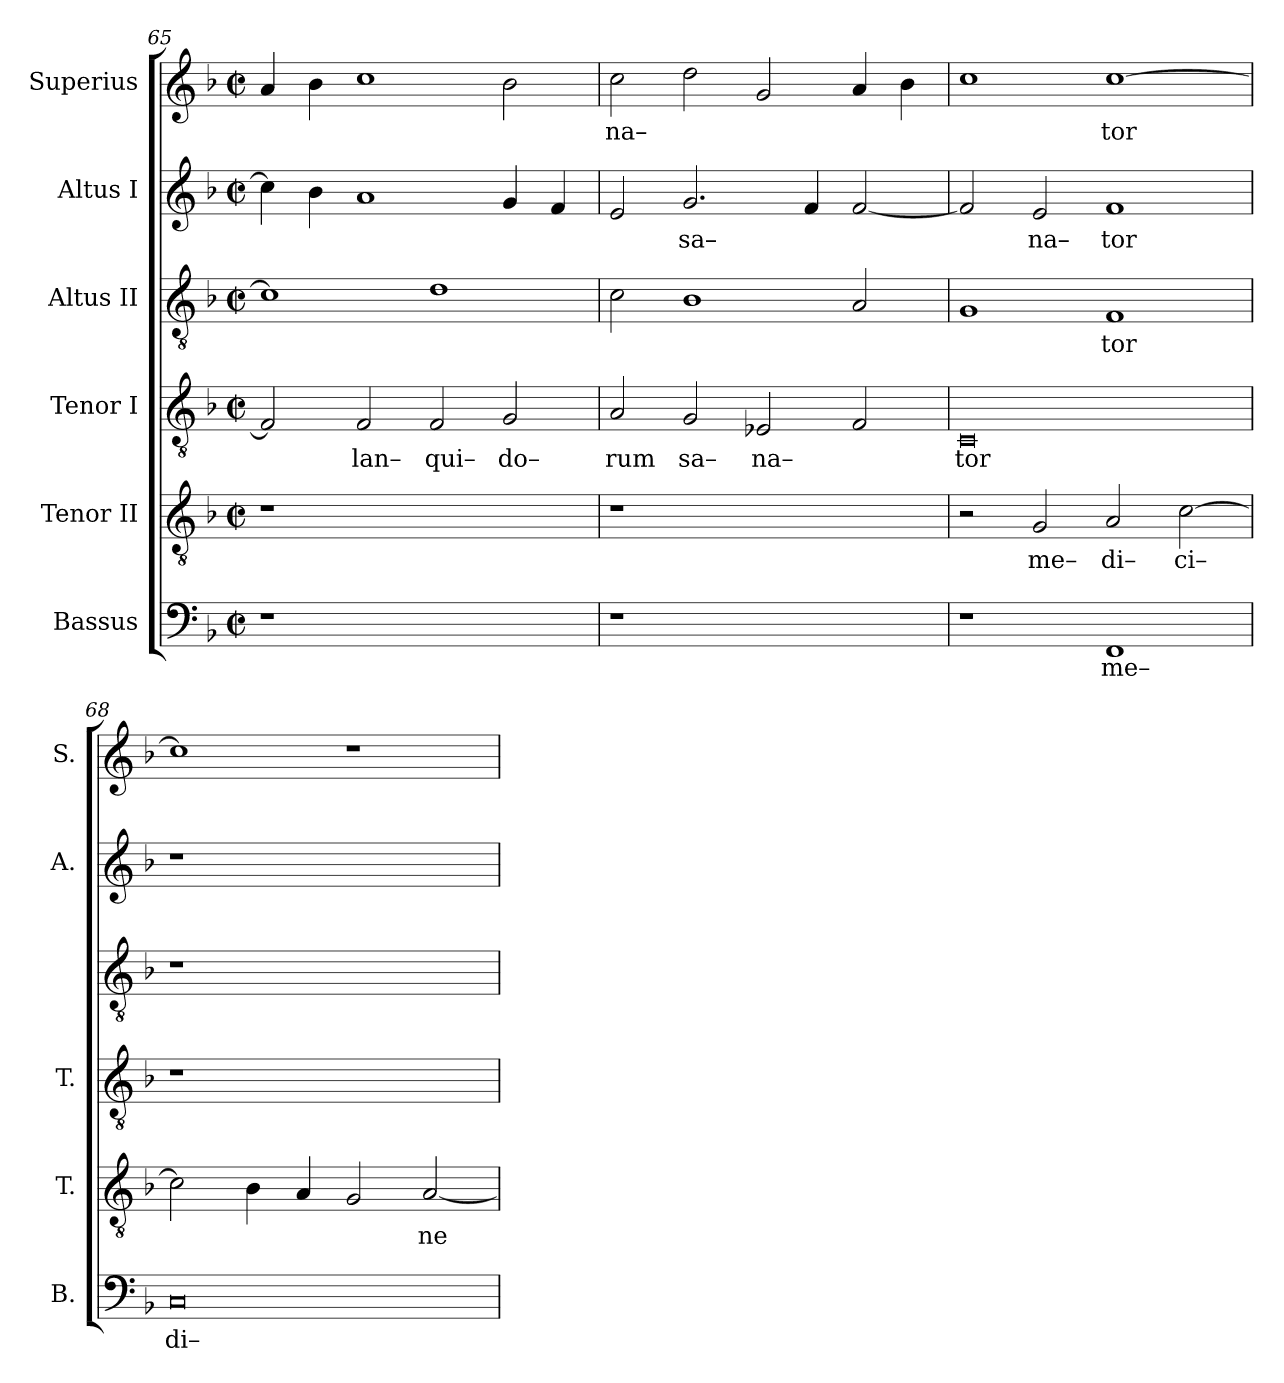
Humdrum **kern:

**kern	**text	**kern	**text	**kern	**text	**kern	**text	**kern	**text	**kern	**text
*part6	*part6	*part5	*part5	*part4	*part4	*part3	*part3	*part2	*part2	*part1	*part1
*staff6	*staff6	*staff5	*staff5	*staff4	*staff4	*staff3	*staff3	*staff2	*staff2	*staff1	*staff1
*I"Bassus	*	*I"Tenor II	*	*I"Tenor I	*	*I"Altus II	*	*I"Altus I	*	*I"Superius	*
*I'B.	*	*I'T.	*	*I'T.	*	*	*	*I'A.	*	*I'S.	*
*clefF4	*	*clefGv2	*	*clefGv2	*	*clefGv2	*	*clefG2	*	*clefG2	*
*	*	*ITrd7c12	*	*ITrd7c12	*	*ITrd7c12	*	*	*	*	*
*k[b-]	*	*k[b-]	*	*k[b-]	*	*k[b-]	*	*k[b-]	*	*k[b-]	*
*F:	*	*F:	*	*F:	*	*F:	*	*F:	*	*F:	*
*M2/2	*	*M2/2	*	*M2/2	*	*M2/2	*	*M2/2	*	*M2/2	*
*met(c|)	*	*met(c|)	*	*met(c|)	*	*met(c|)	*	*met(c|)	*	*met(c|)	*
=65	=65	=65	=65	=65	=65	=65	=65	=65	=65	=65	=65
!LO:N:vis=1	!	!LO:N:vis=1	!	!	!	!	!	!	!	!	!
1r	.	1r	.	2FFi/]	.	1Ci]	.	4cci\]	.	4ai/	.
.	.	.	.	.	.	.	.	4b-i\	.	4b-i\	.
!	!	!	!	!	!LO:LY:b:color=#000000	!	!	!	!	!	!
.	.	.	.	2FFi/	lan–	.	.	1ai	.	1cci	.
!	!	!	!	!	!LO:LY:b:color=#000000	!	!	!	!	!	!
1ryy	.	1ryy	.	2FFi/	qui–	1Di	.	.	.	.	.
!	!	!	!	!	!LO:LY:b:color=#000000	!	!	!	!	!	!
.	.	.	.	2GGi/	do–	.	.	4gi/	.	2b-i\	.
.	.	.	.	.	.	.	.	4fi/	.	.	.
=66	=66	=66	=66	=66	=66	=66	=66	=66	=66	=66	=66
!LO:N:vis=1	!	!LO:N:vis=1	!	!	!	!	!	!	!	!	!
!	!	!	!	!	!LO:LY:b:color=#000000	!	!	!	!	!	!
!	!	!	!	!	!	!	!	!	!	!	!LO:LY:b:color=#000000
1r	.	1r	.	2AAi/	rum	2Ci\	.	2ei/	.	2cci\	na–
!	!	!	!	!	!LO:LY:b:color=#000000	!	!	!	!	!	!
!	!	!	!	!	!	!	!	!	!LO:LY:b:color=#000000	!	!
.	.	.	.	2GGi/	sa–	1BB-i	.	2.gi/	sa–	2ddi\	.
!	!	!	!	!	!LO:LY:b:color=#000000	!	!	!	!	!	!
1ryy	.	1ryy	.	2EE-Xi/	na–	.	.	.	.	2gi/	.
.	.	.	.	.	.	.	.	4fi/	.	.	.
.	.	.	.	2FFi/	.	2AAi/	.	[<2fi/	.	4ai/	.
.	.	.	.	.	.	.	.	.	.	4b-i\	.
=67	=67	=67	=67	=67	=67	=67	=67	=67	=67	=67	=67
!	!	!	!	!	!LO:LY:b:color=#000000	!	!	!	!	!	!
1r	.	2r	.	0CCi	tor	1GGi	.	2fi/]	.	1cci	.
!	!	!	!LO:LY:b:color=#000000	!	!	!	!	!	!	!	!
!	!	!	!	!	!	!	!	!	!LO:LY:b:color=#000000	!	!
.	.	2GGi/	me–	.	.	.	.	2ei/	na–	.	.
!	!LO:LY:b:color=#000000	!	!	!	!	!	!	!	!	!	!
!	!	!	!LO:LY:b:color=#000000	!	!	!	!	!	!	!	!
!	!	!	!	!	!	!	!LO:LY:b:color=#000000	!	!	!	!
!	!	!	!	!	!	!	!	!	!LO:LY:b:color=#000000	!	!
!	!	!	!	!	!	!	!	!	!	!	!LO:LY:b:color=#000000
1FFi	me–	2AAi/	di–	.	.	1FFi	tor	1fi	tor	[>1cci	tor
!	!	!	!LO:LY:b:color=#000000	!	!	!	!	!	!	!	!
.	.	[>2Ci\	ci–	.	.	.	.	.	.	.	.
!!LO:LB:g=z
=68	=68	=68	=68	=68	=68	=68	=68	=68	=68	=68	=68
!	!LO:LY:b:color=#000000	!	!	!LO:N:vis=1	!	!LO:N:vis=1	!	!LO:N:vis=1	!	!	!
0Ci	di–	2Ci\]	.	1r	.	1r	.	1r	.	1cci]	.
.	.	4BB-i\	.	.	.	.	.	.	.	.	.
.	.	4AAi/	.	.	.	.	.	.	.	.	.
.	.	2GGi/	.	1ryy	.	1ryy	.	1ryy	.	1r	.
!	!	!	!LO:LY:b:color=#000000	!	!	!	!	!	!	!	!
.	.	[<2AAi/	ne	.	.	.	.	.	.	.	.
=	=	=	=	=	=	=	=	=	=	=	=
*-	*-	*-	*-	*-	*-	*-	*-	*-	*-	*-	*-
